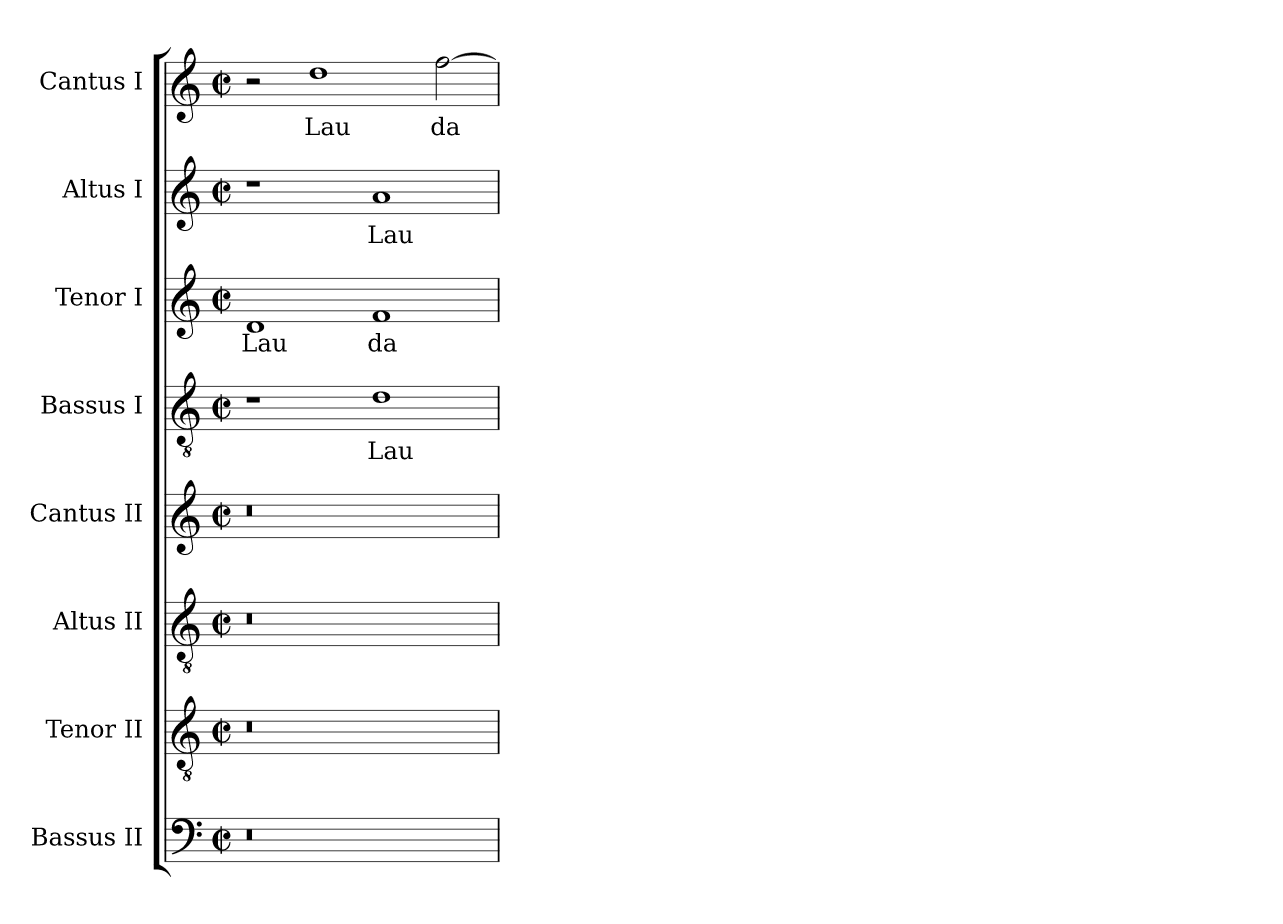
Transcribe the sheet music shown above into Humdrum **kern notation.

**kern	**kern	**kern	**kern	**kern	**text	**kern	**text	**kern	**text	**kern	**text
*part8	*part7	*part6	*part5	*part4	*part4	*part3	*part3	*part2	*part2	*part1	*part1
*staff8	*staff7	*staff6	*staff5	*staff4	*staff4	*staff3	*staff3	*staff2	*staff2	*staff1	*staff1
*I"Bassus II	*I"Tenor II	*I"Altus II	*I"Cantus II	*I"Bassus I	*	*I"Tenor I	*	*I"Altus I	*	*I"Cantus I	*
!!LO:PB:g=z
*stria5	*stria5	*stria5	*stria5	*stria5	*	*stria5	*	*stria5	*	*stria5	*
*clefF4	*clefGv2	*clefGv2	*clefG2	*clefGv2	*	*clefG2	*	*clefG2	*	*clefG2	*
*k[]	*k[]	*k[]	*k[]	*k[]	*	*k[]	*	*k[]	*	*k[]	*
*C:	*C:	*C:	*C:	*C:	*	*C:	*	*C:	*	*C:	*
*M2/2	*M2/2	*M2/2	*M2/2	*M2/2	*	*M2/2	*	*M2/2	*	*M2/2	*
*met(c|)	*met(c|)	*met(c|)	*met(c|)	*met(c|)	*	*met(c|)	*	*met(c|)	*	*met(c|)	*
=1	=1	=1	=1	=1	=1	=1	=1	=1	=1	=1	=1
!	!	!	!	!	!	!	!LO:LY:b:cj	!	!	!	!
0r	0r	0r	0r	1r	.	1d	Lau	1r	.	2r	.
!	!	!	!	!	!	!	!	!	!	!	!LO:LY:b:cj
.	.	.	.	.	.	.	.	.	.	1dd	Lau
!	!	!	!	!	!LO:LY:b:cj	!	!LO:LY:b:cj	!	!LO:LY:b:cj	!	!
.	.	.	.	1d	Lau	1f	da	1a	Lau-	.	.
!	!	!	!	!	!	!	!	!	!	!	!LO:LY:b:cj
.	.	.	.	.	.	.	.	.	.	[>2ff\	da
=	=	=	=	=	=	=	=	=	=	=	=
*-	*-	*-	*-	*-	*-	*-	*-	*-	*-	*-	*-
